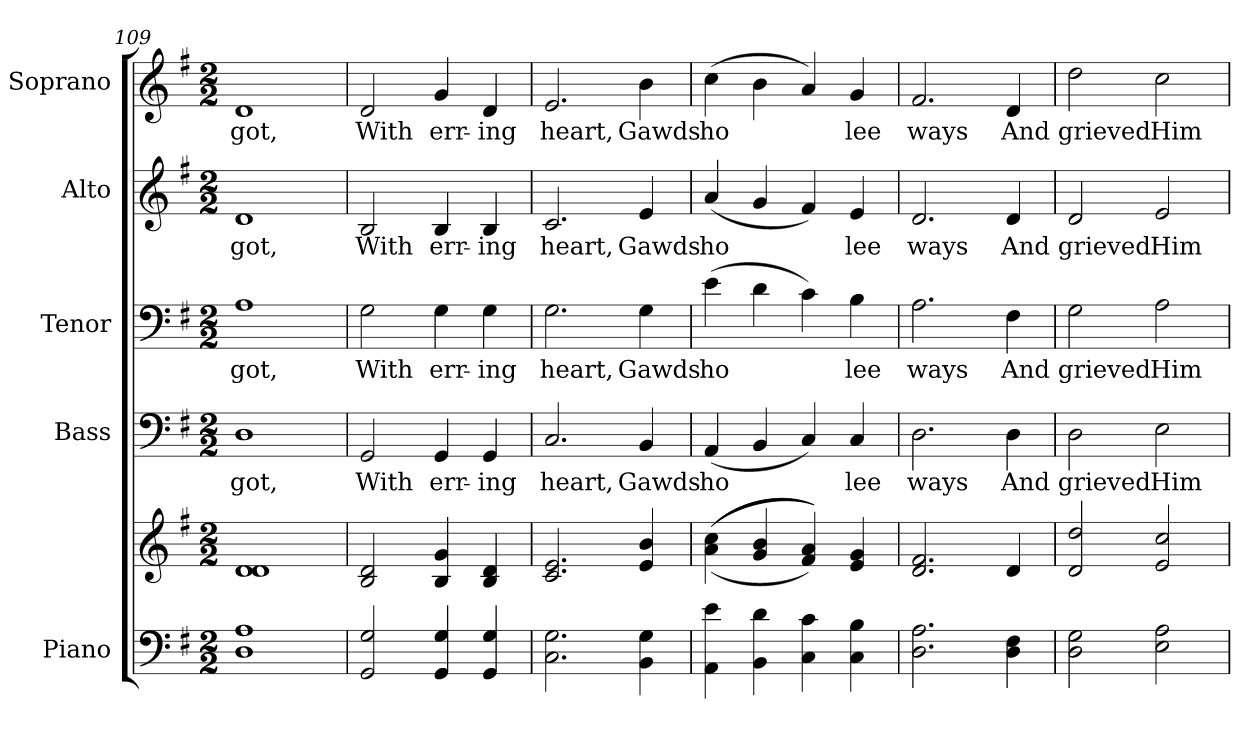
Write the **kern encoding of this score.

**kern	**kern	**kern	**text	**kern	**text	**kern	**text	**kern	**text
*part5	*part5	*part4	*part4	*part3	*part3	*part2	*part2	*part1	*part1
*staff6	*staff5	*staff4	*staff4	*staff3	*staff3	*staff2	*staff2	*staff1	*staff1
*I"Piano	*	*I"Bass	*	*I"Tenor	*	*I"Alto	*	*I"Soprano	*
*I'Pno.	*	*I'B.	*	*I'T.	*	*I'A.	*	*I'S.	*
!!LO:LB:g=z
*clefF4	*clefG2	*clefF4	*	*clefF4	*	*clefG2	*	*clefG2	*
*k[f#]	*k[f#]	*k[f#]	*	*k[f#]	*	*k[f#]	*	*k[f#]	*
*G:	*G:	*G:	*	*G:	*	*G:	*	*G:	*
*M2/2	*M2/2	*M2/2	*	*M2/2	*	*M2/2	*	*M2/2	*
=109	=109	=109	=109	=109	=109	=109	=109	=109	=109
!	!	!	!LO:LY:b:color=#000000	!	!	!	!	!	!
!	!	!	!	!	!LO:LY:b:color=#000000	!	!	!	!
!	!	!	!	!	!	!	!LO:LY:b:color=#000000	!	!
!	!	!	!	!	!	!	!	!	!LO:LY:b:color=#000000
1Di 1Ai	1di 1di	1Di	-got,	1Ai	-got,	1di	-got,	1di	-got,
=110	=110	=110	=110	=110	=110	=110	=110	=110	=110
!	!	!	!LO:LY:b:color=#000000	!	!	!	!	!	!
!	!	!	!	!	!LO:LY:b:color=#000000	!	!	!	!
!	!	!	!	!	!	!	!LO:LY:b:color=#000000	!	!
!	!	!	!	!	!	!	!	!	!LO:LY:b:color=#000000
2GGi/ 2Gi	2Bi/ 2di	2GGi/	With	2Gi\	With	2Bi/	With	2di/	With
!	!	!	!LO:LY:b:color=#000000	!	!	!	!	!	!
!	!	!	!	!	!LO:LY:b:color=#000000	!	!	!	!
!	!	!	!	!	!	!	!LO:LY:b:color=#000000	!	!
!	!	!	!	!	!	!	!	!	!LO:LY:b:color=#000000
4GGi/ 4Gi	4Bi/ 4gi	4GGi/	err-	4Gi\	err-	4Bi/	err-	4gi/	err-
!	!	!	!LO:LY:b:color=#000000	!	!	!	!	!	!
!	!	!	!	!	!LO:LY:b:color=#000000	!	!	!	!
!	!	!	!	!	!	!	!LO:LY:b:color=#000000	!	!
!	!	!	!	!	!	!	!	!	!LO:LY:b:color=#000000
4GGi/ 4Gi	4Bi/ 4di	4GGi/	-ing	4Gi\	-ing	4Bi/	-ing	4di/	-ing
=111	=111	=111	=111	=111	=111	=111	=111	=111	=111
!	!	!	!LO:LY:b:color=#000000	!	!	!	!	!	!
!	!	!	!	!	!LO:LY:b:color=#000000	!	!	!	!
!	!	!	!	!	!	!	!LO:LY:b:color=#000000	!	!
!	!	!	!	!	!	!	!	!	!LO:LY:b:color=#000000
2.Ci\ 2.Gi	2.ci/ 2.ei	2.Ci/	heart,	2.Gi\	heart,	2.ci/	heart,	2.ei/	heart,
!	!	!	!LO:LY:b:color=#000000	!	!	!	!	!	!
!	!	!	!	!	!LO:LY:b:color=#000000	!	!	!	!
!	!	!	!	!	!	!	!LO:LY:b:color=#000000	!	!
!	!	!	!	!	!	!	!	!	!LO:LY:b:color=#000000
4BBi\ 4Gi	4ei/ 4bi	4BBi/	Gawds	4Gi\	Gawds	4ei/	Gawds	4bi\	Gawds
=112	=112	=112	=112	=112	=112	=112	=112	=112	=112
!	!	!	!LO:LY:b:color=#000000	!	!	!	!	!	!
!	!	!	!	!	!LO:LY:b:color=#000000	!	!	!	!
!	!	!	!	!	!	!	!LO:LY:b:color=#000000	!	!
!	!	!	!	!	!	!	!	!	!LO:LY:b:color=#000000
4AAi\ 4ei	(((4ai\ 4cci	(4AAi/	ho	(4ei\	ho	(4ai/	ho	(4cci\	ho
4BBi\ 4di	4gi/ 4bi	4BBi/	.	4di\	.	4gi/	.	4bi\	.
4Ci\ 4ci	4f#i/ 4ai)))	4Ci/)	.	4ci\)	.	4f#i/)	.	4ai/)	.
!	!	!	!LO:LY:b:color=#000000	!	!	!	!	!	!
!	!	!	!	!	!LO:LY:b:color=#000000	!	!	!	!
!	!	!	!	!	!	!	!LO:LY:b:color=#000000	!	!
!	!	!	!	!	!	!	!	!	!LO:LY:b:color=#000000
4Ci\ 4Bi	4ei/ 4gi	4Ci/	lee	4Bi\	lee	4ei/	lee	4gi/	lee
!!LO:PB:g=z
=113	=113	=113	=113	=113	=113	=113	=113	=113	=113
!	!	!	!LO:LY:b:color=#000000	!	!	!	!	!	!
!	!	!	!	!	!LO:LY:b:color=#000000	!	!	!	!
!	!	!	!	!	!	!	!LO:LY:b:color=#000000	!	!
!	!	!	!	!	!	!	!	!	!LO:LY:b:color=#000000
2.Di\ 2.Ai	2.di/ 2.f#i	2.Di\	ways	2.Ai\	ways	2.di/	ways	2.f#i/	ways
!	!	!	!LO:LY:b:color=#000000	!	!	!	!	!	!
!	!	!	!	!	!LO:LY:b:color=#000000	!	!	!	!
!	!	!	!	!	!	!	!LO:LY:b:color=#000000	!	!
!	!	!	!	!	!	!	!	!	!LO:LY:b:color=#000000
4Di\ 4F#i	4di/	4Di\	And	4F#i\	And	4di/	And	4di/	And
=114	=114	=114	=114	=114	=114	=114	=114	=114	=114
!	!	!	!LO:LY:b:color=#000000	!	!	!	!	!	!
!	!	!	!	!	!LO:LY:b:color=#000000	!	!	!	!
!	!	!	!	!	!	!	!LO:LY:b:color=#000000	!	!
!	!	!	!	!	!	!	!	!	!LO:LY:b:color=#000000
2Di\ 2Gi	2di/ 2ddi	2Di\	grieved	2Gi\	grieved	2di/	grieved	2ddi\	grieved
!	!	!	!LO:LY:b:color=#000000	!	!	!	!	!	!
!	!	!	!	!	!LO:LY:b:color=#000000	!	!	!	!
!	!	!	!	!	!	!	!LO:LY:b:color=#000000	!	!
!	!	!	!	!	!	!	!	!	!LO:LY:b:color=#000000
2Ei\ 2Ai	2ei/ 2cci	2Ei\	Him	2Ai\	Him	2ei/	Him	2cci\	Him
=	=	=	=	=	=	=	=	=	=
*-	*-	*-	*-	*-	*-	*-	*-	*-	*-
